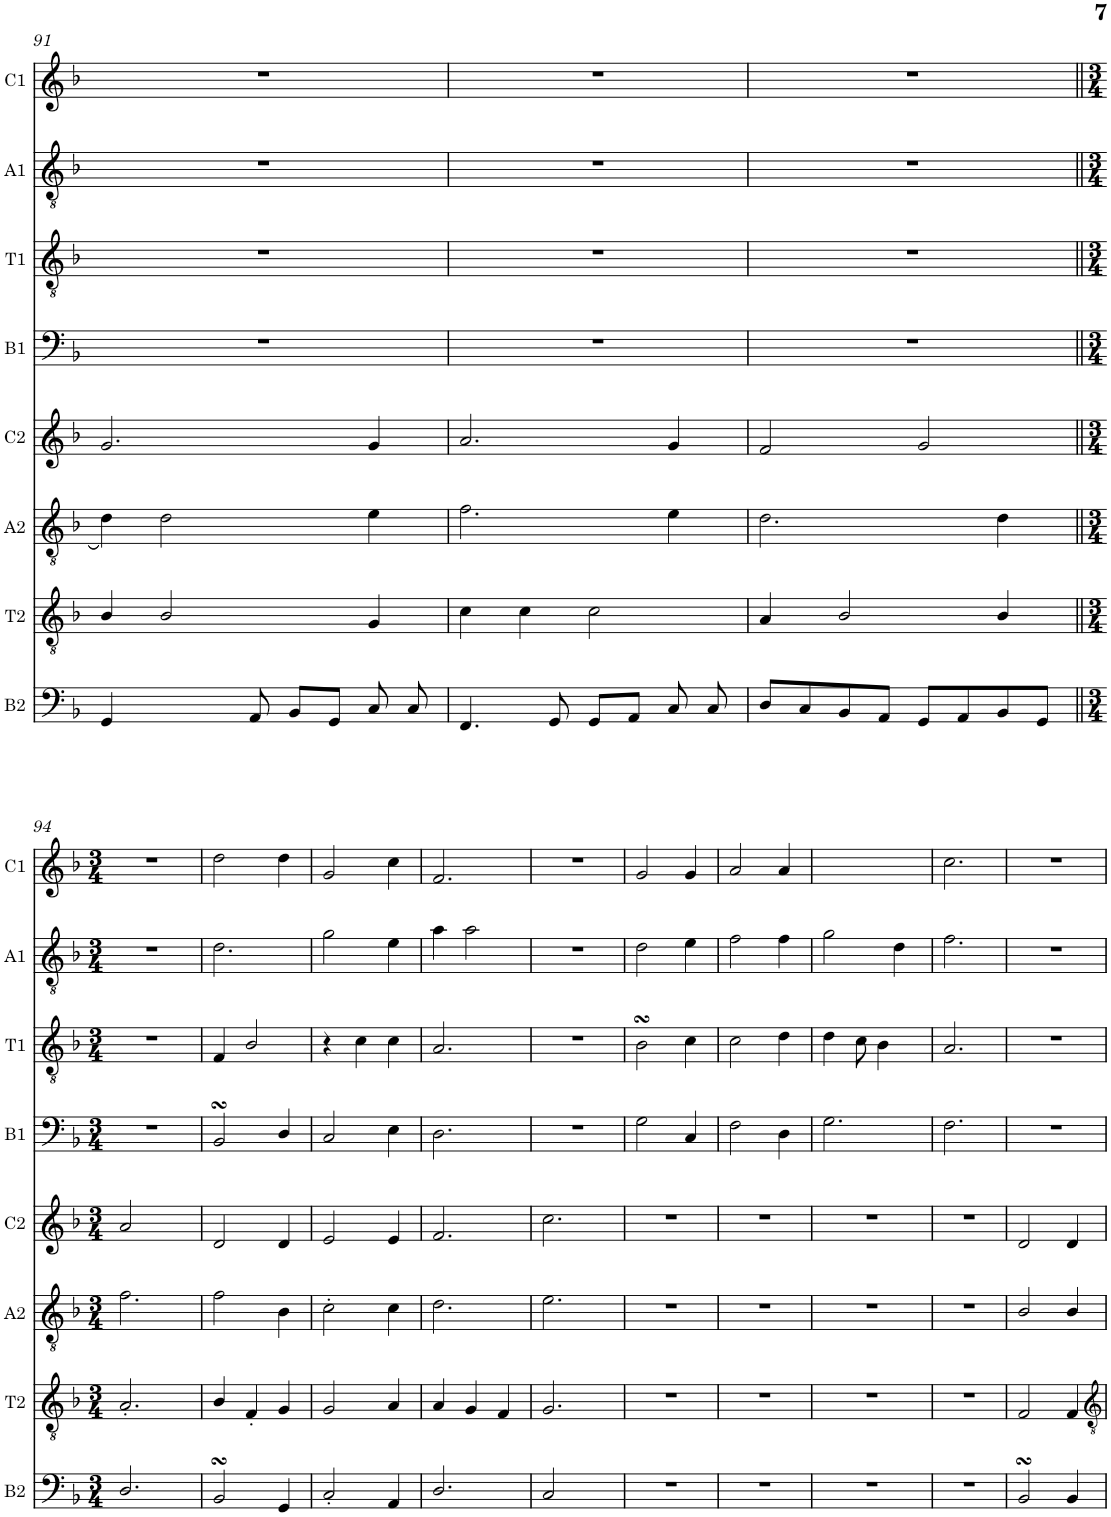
**kern	**kern	**kern	**kern	**kern	**kern	**kern	**kern
*part8	*part7	*part6	*part5	*part4	*part3	*part2	*part1
*staff8	*staff7	*staff6	*staff5	*staff4	*staff3	*staff2	*staff1
*I"Bass 2	*I"Tenor 2	*I"Alto 2	*I"Cantus 2	*I"Bass 1	*I"Tenor 1	*I"Alto 1	*I"Cantus 1
*I'B2	*I'T2	*I'A2	*I'C2	*I'B1	*I'T1	*I'A1	*I'C1
!!LO:PB:g=z
*clefF4	*clefGv2	*clefGv2	*clefG2	*clefF4	*clefGv2	*clefGv2	*clefG2
*k[b-]	*k[b-]	*k[b-]	*k[b-]	*k[b-]	*k[b-]	*k[b-]	*k[b-]
*M3/4	*M3/4	*M3/4	*M3/4	*M3/4	*M3/4	*M3/4	*M3/4
=91	=91	=91	=91	=91	=91	=91	=91
4GG/	4B-/	4d\	2.g/	2.r	2.r	2.r	2.r
2ryy	2B-/	2d\	.	.	.	.	.
8AA/	4.ryy	4.ryy	4.ryy	2ryy	2ryy	2ryy	2ryy
8BB-/L	.	.	.	.	.	.	.
8GG/J	.	.	.	.	.	.	.
8C/	4G/	4e\	4g/	.	.	.	.
8C/	.	.	.	8ryy	8ryy	8ryy	8ryy
=92	=92	=92	=92	=92	=92	=92	=92
4.FF/	4c\	2.f\	2.a/	2.r	2.r	2.r	2.r
.	4c\	.	.	.	.	.	.
8GG/	.	.	.	.	.	.	.
8GG/L	[4c\	.	.	.	.	.	.
8AA/J	.	.	.	.	.	.	.
8C/	4ryy	4e\	4g/	4ryy	4ryy	4ryy	4ryy
8C/	.	.	.	.	.	.	.
=93	=93	=93	=93	=93	=93	=93	=93
8D/L	4A/	2.d\	2f/	2.r	2.r	2.r	2.r
8C/	.	.	.	.	.	.	.
8BB-/	4c\]	.	.	.	.	.	.
8AA/J	.	.	.	.	.	.	.
8GG/L	2B-/	.	[4g/	.	.	.	.
8AA/	.	.	.	.	.	.	.
8BB-/	.	4d\	2ryy	2ryy	2ryy	2ryy	2ryy
8GG/J	.	.	.	.	.	.	.
4ryy	4B-/	4ryy	.	.	.	.	.
!!LO:LB:g=z
=94||	=94||	=94||	=94||	=94||	=94||	=94||	=94||
*M3/4	*M3/4	*M3/4	*M3/4	*M3/4	*M3/4	*M3/4	*M3/4
2.D/	2.A'/	2.f\	2a/	2.r	2.r	2.r	2.r
.	.	.	4g/]	.	.	.	.
4ryy	4ryy	4ryy	4ryy	4ryy	4ryy	4ryy	4ryy
=95	=95	=95	=95	=95	=95	=95	=95
2BB-sSSs/	4B-/	2f\	2d/	2BB-sSSs/	4F/	2.d\	2dd\
.	4F'/	.	.	.	2B-/	.	.
4GG/	4G/	4B-\	4d/	4D/	.	.	4dd\
=96	=96	=96	=96	=96	=96	=96	=96
2C'/	2G/	2c'>\	2e/	2C/	4r	2g\	2g/
.	.	.	.	.	4c\	.	.
4AA/	4A/	4c\	4e/	4E\	4c\	4e\	4cc\
=97	=97	=97	=97	=97	=97	=97	=97
2.D/	4A/	2.d\	2.f/	2.D\	2.A/	4a\	2.f/
.	4G/	.	.	.	.	2a\	.
.	4F/	.	.	.	.	.	.
=98	=98	=98	=98	=98	=98	=98	=98
2C/	2.G/	2.e\	2.cc\	2.r	2.r	2.r	2.r
4ryy	.	.	.	.	.	.	.
=99	=99	=99	=99	=99	=99	=99	=99
2.r	2.r	2.r	2.r	2G\	2B-sSSs\	2d\	2g/
.	.	.	.	4C/	4c\	4e\	4g/
=100	=100	=100	=100	=100	=100	=100	=100
2.r	2.r	2.r	2.r	2F\	2c\	2f\	2a/
.	.	.	.	4D\	4d\	4f\	4a/
=101	=101	=101	=101	=101	=101	=101	=101
2.r	2.r	2.r	2.r	2.G\	4d\	2g\	2.ryy
.	.	.	.	.	8c\	.	.
.	.	.	.	.	4B-\	.	.
.	.	.	.	.	.	4d\	.
.	.	.	.	.	8ryy	.	.
=102	=102	=102	=102	=102	=102	=102	=102
2.r	2.r	2.r	2.r	2.F\	2.A/	2.f\	2.cc\
=103	=103	=103	=103	=103	=103	=103	=103
2BB-sSSs/	2F/	2B-/	2d/	2.r	2.r	2.r	2.r
4BB-/	4F/	4B-/	4d/	.	.	.	.
=	=	=	=	=	=	=	=
*-	*-	*-	*-	*-	*-	*-	*-
